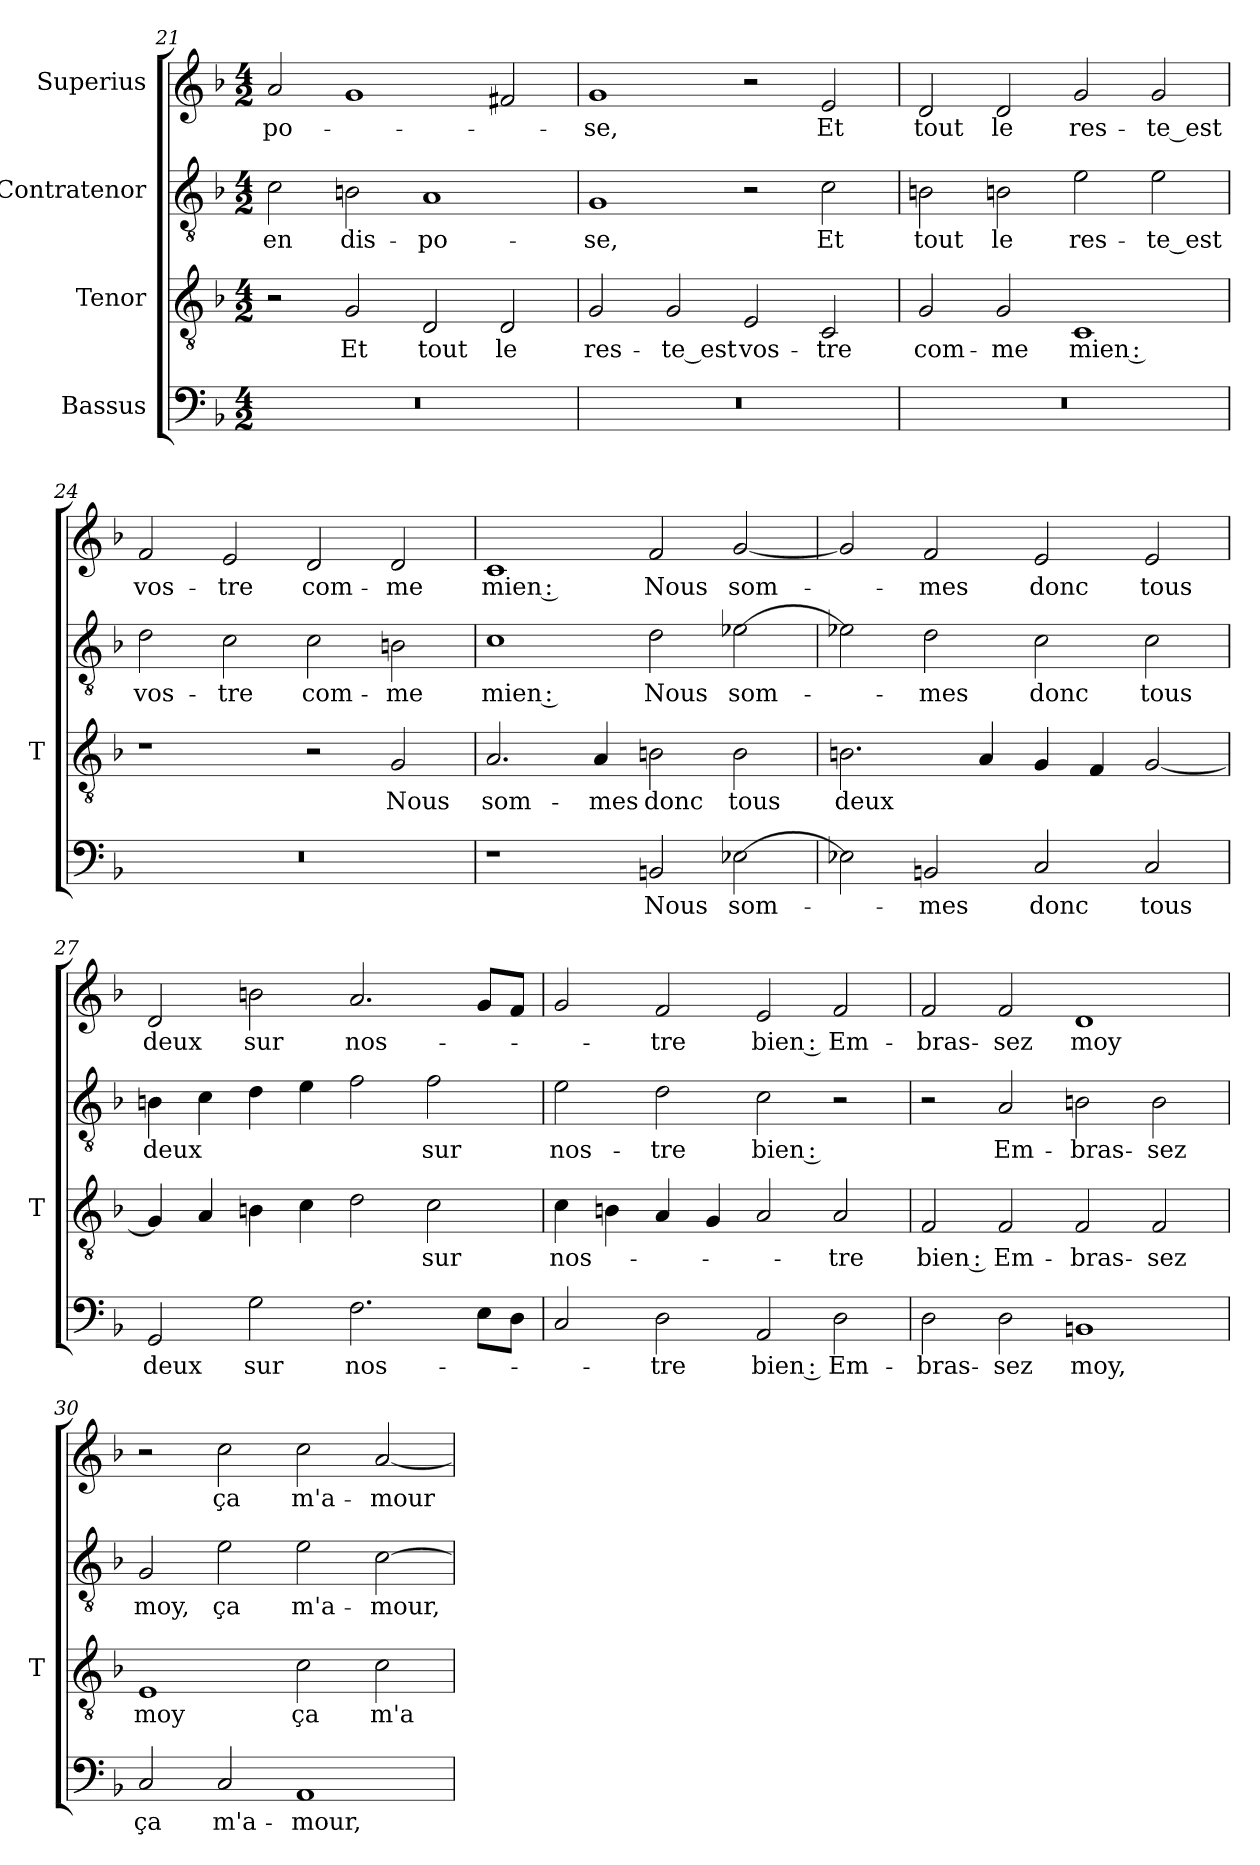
**kern	**text	**kern	**text	**kern	**text	**kern	**text
*part4	*part4	*part3	*part3	*part2	*part2	*part1	*part1
*staff4	*staff4	*staff3	*staff3	*staff2	*staff2	*staff1	*staff1
*I"Bassus	*	*I"Tenor	*	*I"Contratenor	*	*I"Superius	*
*	*	*I'T	*	*	*	*	*
*clefF4	*	*clefGv2	*	*clefGv2	*	*clefG2	*
*k[b-]	*	*k[b-]	*	*k[b-]	*	*k[b-]	*
*M4/2	*	*M4/2	*	*M4/2	*	*M4/2	*
=21	=21	=21	=21	=21	=21	=21	=21
0r	.	2r	.	2c	-en	2a	po-
.	.	2G	-Et	2B	dis-	1g	.
.	.	2D	-tout	1A	po-	.	.
.	.	2D	-le	.	.	2f#X	.
=22	=22	=22	=22	=22	=22	=22	=22
0r	.	2G	res-	1G	-se,	1g	-se,
.	.	2G	-te_est	.	.	.	.
.	.	2E	vos-	2r	.	2r	.
.	.	2C	-tre	2c	-Et	2e	-Et
=23	=23	=23	=23	=23	=23	=23	=23
0r	.	2G	com-	2Bn	-tout	2d	-tout
.	.	2G	-me	2Bn	-le	2d	-le
.	.	1C	-mien :	2ei	res-	2g	res-
.	.	.	.	2ei	-te_est	2g	-te_est
=24	=24	=24	=24	=24	=24	=24	=24
0r	.	1r	.	2d	vos-	2f	vos-
.	.	.	.	2c	-tre	2e	-tre
.	.	2r	.	2c	com-	2d	com-
.	.	2G	-Nous	2Bn	-me	2d	-me
=25	=25	=25	=25	=25	=25	=25	=25
1r	.	2.A	som-	1c	-mien :	1c	-mien :
.	.	4A	-mes	.	.	.	.
2BB	-Nous	2Bn	-donc	2d	-Nous	2f	-Nous
[2E-X	som-	2B	-tous	[2e-X	som-	[2g	som-
=26	=26	=26	=26	=26	=26	=26	=26
2E-X]	.	2.Bn	-deux	2e-X]	.	2g]	.
2BB	-mes	.	.	2d	-mes	2f	-mes
.	.	4A	.	.	.	.	.
2C	-donc	4G	.	2c	-donc	2e	-donc
.	.	4F	.	.	.	.	.
2C	-tous	[2G	.	2c	-tous	2e	-tous
=27	=27	=27	=27	=27	=27	=27	=27
2GG	-deux	4G]	.	4B	-deux	2d	-deux
.	.	4A	.	4c	.	.	.
2G	-sur	4Bn	.	4d	.	2b	-sur
.	.	4c	.	4e	.	.	.
2.F	nos-	2d	.	2f	.	2.a	nos-
.	.	2c	-sur	2f	-sur	.	.
8EL	.	.	.	.	.	8gL	.
8DJ	.	.	.	.	.	8fJ	.
=28	=28	=28	=28	=28	=28	=28	=28
2C	.	4c	nos-	2e	nos-	2g	.
.	.	4Bn	.	.	.	.	.
2D	-tre	4A	.	2d	-tre	2f	-tre
.	.	4G	.	.	.	.	.
2AA	-bien :	2A	.	2c	-bien :	2e	-bien :
2D	Em-	2A	-tre	2r	.	2f	Em-
=29	=29	=29	=29	=29	=29	=29	=29
2D	bras-	2F	-bien :	2r	.	2f	bras-
2D	-sez	2F	Em-	2A	Em-	2f	-sez
1BB	-moy,	2F	bras-	2B	bras-	1d	-moy
.	.	2F	-sez	2B	-sez	.	.
=30	=30	=30	=30	=30	=30	=30	=30
2C	-ça	1E	-moy	2G	-moy,	2r	.
2C	m'a-	.	.	2e	-ça	2cc	-ça
1AA	-mour,	2c	-ça	2e	m'a-	2cc	m'a-
.	.	2c	m'a-	[2c	-mour,	[2a	-mour
=	=	=	=	=	=	=	=
*-	*-	*-	*-	*-	*-	*-	*-
